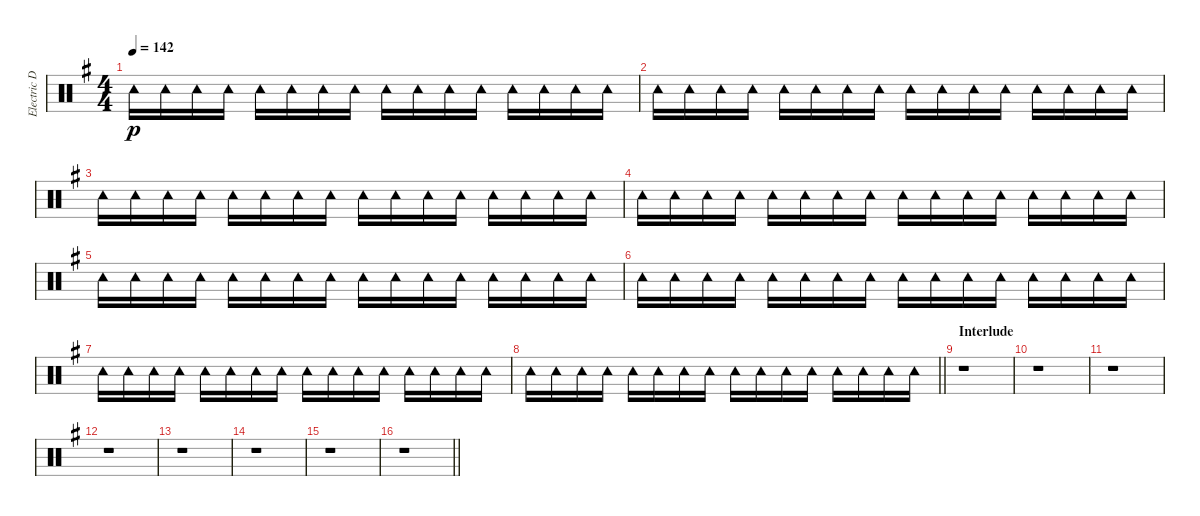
\track ("Electric Drums" "Electric D") {instrument percussion}
\staff {score}
\articulation defaults
\voice
\ts (4 4)
\tempo 142
\clef neutral
\ks g "Tambourine (hit)".16{dy p} "Tambourine (hit)".16 "Tambourine (hit)".16 "Tambourine (hit)".16 "Tambourine (hit)".16 "Tambourine (hit)".16 "Tambourine (hit)".16 "Tambourine (hit)".16 "Tambourine (hit)".16 "Tambourine (hit)".16 "Tambourine (hit)".16 "Tambourine (hit)".16 "Tambourine (hit)".16 "Tambourine (hit)".16 "Tambourine (hit)".16 "Tambourine (hit)".16
|
"Tambourine (hit)".16 "Tambourine (hit)".16 "Tambourine (hit)".16 "Tambourine (hit)".16 "Tambourine (hit)".16 "Tambourine (hit)".16 "Tambourine (hit)".16 "Tambourine (hit)".16 "Tambourine (hit)".16 "Tambourine (hit)".16 "Tambourine (hit)".16 "Tambourine (hit)".16 "Tambourine (hit)".16 "Tambourine (hit)".16 "Tambourine (hit)".16 "Tambourine (hit)".16 |
"Tambourine (hit)".16 "Tambourine (hit)".16 "Tambourine (hit)".16 "Tambourine (hit)".16 "Tambourine (hit)".16 "Tambourine (hit)".16 "Tambourine (hit)".16 "Tambourine (hit)".16 "Tambourine (hit)".16 "Tambourine (hit)".16 "Tambourine (hit)".16 "Tambourine (hit)".16 "Tambourine (hit)".16 "Tambourine (hit)".16 "Tambourine (hit)".16 "Tambourine (hit)".16 |
"Tambourine (hit)".16 "Tambourine (hit)".16 "Tambourine (hit)".16 "Tambourine (hit)".16 "Tambourine (hit)".16 "Tambourine (hit)".16 "Tambourine (hit)".16 "Tambourine (hit)".16 "Tambourine (hit)".16 "Tambourine (hit)".16 "Tambourine (hit)".16 "Tambourine (hit)".16 "Tambourine (hit)".16 "Tambourine (hit)".16 "Tambourine (hit)".16 "Tambourine (hit)".16 |
"Tambourine (hit)".16 "Tambourine (hit)".16 "Tambourine (hit)".16 "Tambourine (hit)".16 "Tambourine (hit)".16 "Tambourine (hit)".16 "Tambourine (hit)".16 "Tambourine (hit)".16 "Tambourine (hit)".16 "Tambourine (hit)".16 "Tambourine (hit)".16 "Tambourine (hit)".16 "Tambourine (hit)".16 "Tambourine (hit)".16 "Tambourine (hit)".16 "Tambourine (hit)".16 |
"Tambourine (hit)".16 "Tambourine (hit)".16 "Tambourine (hit)".16 "Tambourine (hit)".16 "Tambourine (hit)".16 "Tambourine (hit)".16 "Tambourine (hit)".16 "Tambourine (hit)".16 "Tambourine (hit)".16 "Tambourine (hit)".16 "Tambourine (hit)".16 "Tambourine (hit)".16 "Tambourine (hit)".16 "Tambourine (hit)".16 "Tambourine (hit)".16 "Tambourine (hit)".16 |
"Tambourine (hit)".16 "Tambourine (hit)".16 "Tambourine (hit)".16 "Tambourine (hit)".16 "Tambourine (hit)".16 "Tambourine (hit)".16 "Tambourine (hit)".16 "Tambourine (hit)".16 "Tambourine (hit)".16 "Tambourine (hit)".16 "Tambourine (hit)".16 "Tambourine (hit)".16 "Tambourine (hit)".16 "Tambourine (hit)".16 "Tambourine (hit)".16 "Tambourine (hit)".16 |
\barLineRight lightlight "Tambourine (hit)".16 "Tambourine (hit)".16 "Tambourine (hit)".16 "Tambourine (hit)".16 "Tambourine (hit)".16 "Tambourine (hit)".16 "Tambourine (hit)".16 "Tambourine (hit)".16 "Tambourine (hit)".16 "Tambourine (hit)".16 "Tambourine (hit)".16 "Tambourine (hit)".16 "Tambourine (hit)".16 "Tambourine (hit)".16 "Tambourine (hit)".16 "Tambourine (hit)".16
|
\section ("" "Interlude")
r.1 |
r.1 |
r.1 |
r.1 |
r.1 |
r.1 |
r.1 |
\barLineRight lightlight
r.1
\voice
\clef neutral
\ottava regular
\simile none
\ks g
|
|
|
|
|
|
|
\barLineRight lightlight
|
r.1 |
r.1 |
r.1 |
r.1 |
r.1 |
r.1 |
r.1 |
\barLineRight lightlight
r.1
